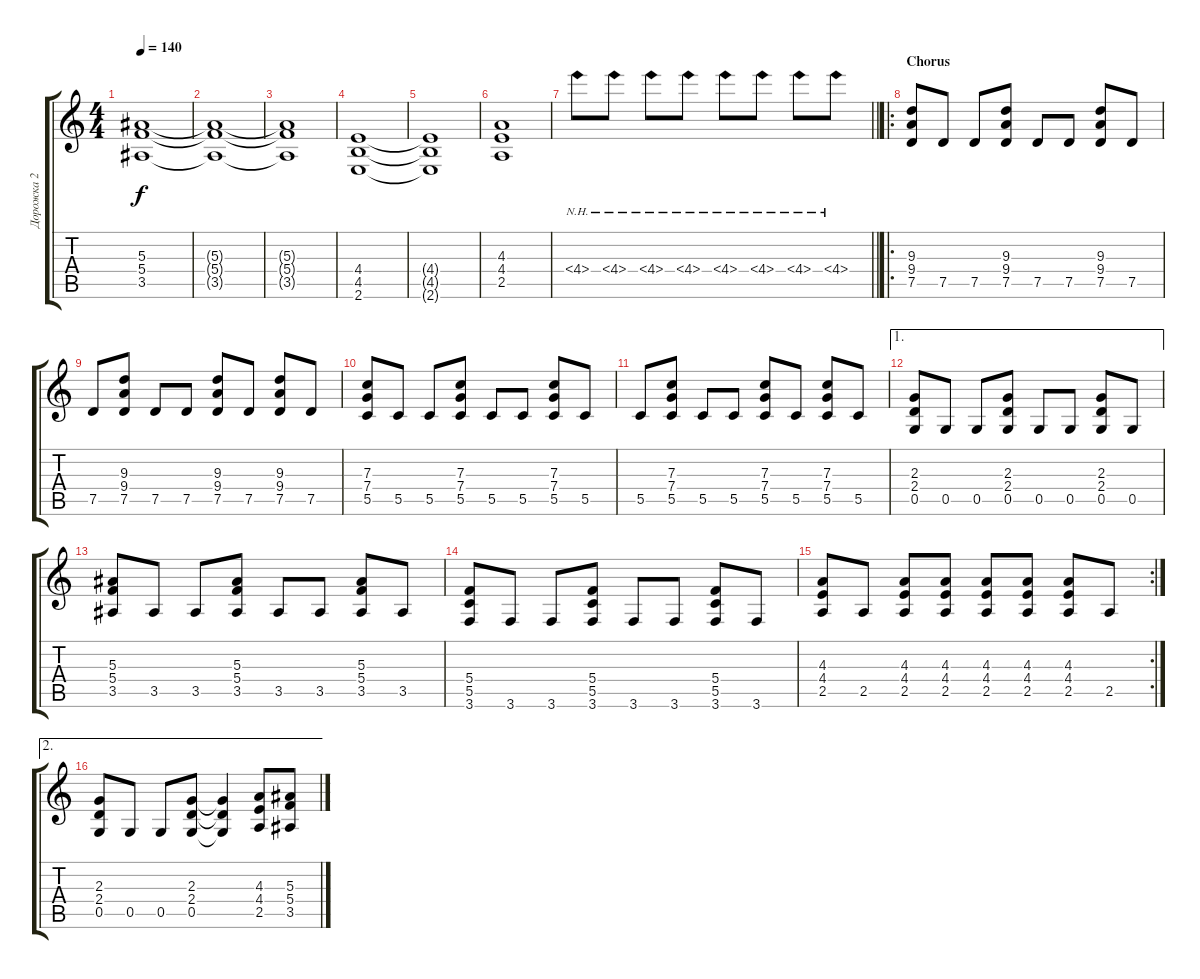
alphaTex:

\track ("Дорожка 2" "Дорожка 2") {instrument distortionguitar}
\staff {score tabs}
\tuning (D4 A3 F3 C3 G2 D2) {hide}
\ts (4 4)
\tempo 140
\clef g2
\ks c
(5.3{t} 5.4{t} 3.5{t}).1{dy f} |
(5.3{t} 5.4{t} 3.5{t}).1 |
(5.3{t} 5.4{t} 3.5{t}).1 |
(4.4 4.5 2.6).1 |
(4.4{t} 4.5{t} 2.6{t}).1 |
(4.3 4.4 2.5).1 |
\barLineRight lightlight
4.4{nh}.8 4.4{nh}.8 4.4{nh}.8 4.4{nh}.8 4.4{nh}.8 4.4{nh}.8 4.4{nh}.8 4.4{nh}.8 |
\ro
\section ("" "Chorus")
(9.3 9.4 7.5).8 7.5.8 7.5.8 (9.3 9.4 7.5).8 7.5.8 7.5.8 (9.3 9.4 7.5).8 7.5.8 |
7.5.8 (9.3 9.4 7.5).8 7.5.8 7.5.8 (9.3 9.4 7.5).8 7.5.8 (9.3 9.4 7.5).8 7.5.8 |
(7.3 7.4 5.5).8 5.5.8 5.5.8 (7.3 7.4 5.5).8 5.5.8 5.5.8 (7.3 7.4 5.5).8 5.5.8 |
5.5.8 (7.3 7.4 5.5).8 5.5.8 5.5.8 (7.3 7.4 5.5).8 5.5.8 (7.3 7.4 5.5).8 5.5.8 |
\ae 1
(2.3 2.4 0.5).8 0.5.8 0.5.8 (2.3 2.4 0.5).8 0.5.8 0.5.8 (2.3 2.4 0.5).8 0.5.8 |
(5.3 5.4 3.5).8 3.5.8 3.5.8 (5.3 5.4 3.5).8 3.5.8 3.5.8 (5.3 5.4 3.5).8 3.5.8 |
(5.4 5.5 3.6).8 3.6.8 3.6.8 (5.4 5.5 3.6).8 3.6.8 3.6.8 (5.4 5.5 3.6).8 3.6.8 |
\rc 2
(4.3 4.4 2.5).8 2.5.8 (4.3 4.4 2.5).8 (4.3 4.4 2.5).8 (4.3 4.4 2.5).8 (4.3 4.4 2.5).8 (4.3 4.4 2.5).8 2.5.8 |
\ae 2
(2.3 2.4 0.5).8 0.5.8 0.5.8 (2.3 2.4 0.5).8 (2.3{t} 2.4{t} 0.5{t}).4 (4.3 4.4 2.5).8 (5.3 5.4 3.5).8
